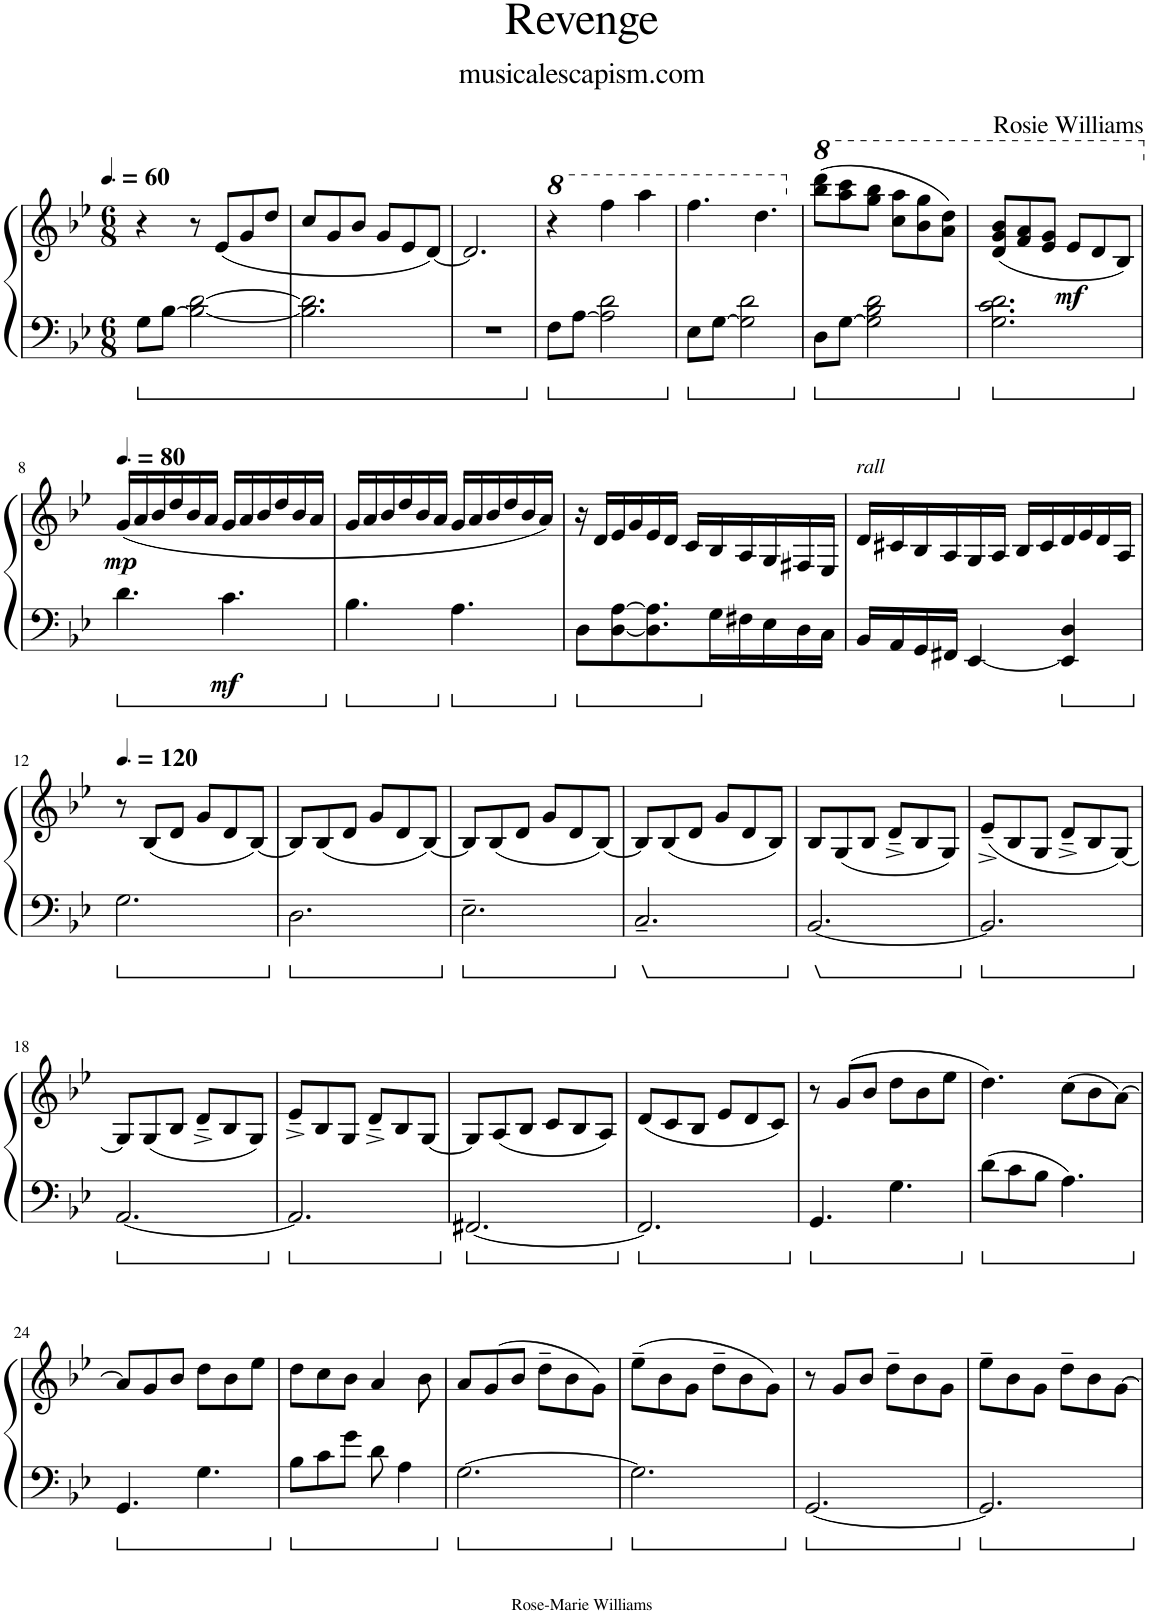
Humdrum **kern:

**kern	**kern	**dynam
*part1	*part1	*part1
*staff2	*staff1	*staff1/2
*I"Piano	*	*
*I'Pno.	*	*
*clefF4	*clefG2	*
*k[b-e-]	*k[b-e-]	*
*M6/8	*M6/8	*
*MM90	*MM90	*
=1	=1	=1
8G\L	4r	.
[8B-\J	.	.
2B-\_ [2d\	8r	.
.	(8e-/L	.
.	8g/	.
.	8dd/J	.
=2	=2	=2
2.B-\] 2.d\]	8cc/L	.
.	8g/	.
.	8b-/J	.
.	8g/L	.
.	8e-/	.
.	[8d/J)	.
=3	=3	=3
2.r	2.d/]	.
=4	=4	=4
*	*8va	*
8F\L	4r	.
[8A\J	.	.
2A\] 2d\	4fff\	.
.	4aaa\	.
=5	=5	=5
8E-\L	4.fff\	.
[8G\J	.	.
2G\] 2d\	.	.
.	4.ddd\	.
=6	=6	=6
*	*X8va	*
*	*8va	*
8D\L	(8bbb-\ 8dddd\L	.
[8G\J	8aaa\ 8cccc\	.
2G\] 2B-\ 2d\	8ggg\ 8bbb-\J	.
.	8ccc\ 8aaa\L	.
.	8bb-\ 8ggg\	.
.	8aa\ 8ddd\J)	.
=7	=7	=7
2.G\ 2.c\ 2.d\	(8dd/ 8gg/ 8bb-/L	.
.	8ff/ 8aa/	.
.	8ee-/ 8gg/J	.
!	!	!LO:DY:b
.	8ee-/L	mf
.	8dd/	.
.	8b-/J)	.
!!LO:LB:g=z
=8	=8	=8
*	*X8va	*
*	*MM120	*
!	!	!LO:DY:b
4.d\	(16g/LL	mp
.	16a/	.
.	16b-/	.
.	16dd/	.
.	16b-/	.
.	16a/JJ	.
!	!	!LO:DY:b=2
4.c\	16g/LL	mf
.	16a/	.
.	16b-/	.
.	16dd/	.
.	16b-/	.
.	16a/JJ	.
=9	=9	=9
4.B-\	16g/LL	.
.	16a/	.
.	16b-/	.
.	16dd/	.
.	16b-/	.
.	16a/JJ	.
4.A\	16g/LL	.
.	16a/	.
.	16b-/	.
.	16dd/	.
.	16b-/	.
.	16a/JJ)	.
=10	=10	=10
8D\L	16r	.
.	16d/LL	.
[8D\ [8A\	16e-/	.
.	16g/	.
8.D\] 8.A\]	16e-/	.
.	16d/JJ	.
.	16c/LL	.
16G\L	16B-/	.
16F#X\	16A/	.
16E-\	16G/	.
16D\	16F#X/	.
16C\JJ	16E-/JJ	.
=11	=11	=11
!	!LO:TX:a:i:t=rall	!
16BB-/LL	16d/LL	.
16AA/	16c#X/	.
16GG/	16B-/	.
16FF#X/JJ	16A/	.
[4EE-/	16G/	.
.	16A/JJ	.
.	16B-/LL	.
.	16c#/	.
4EE-/] 4D/	16d/	.
.	16e-/	.
.	16d/	.
.	16A/JJ	.
!!LO:LB:g=z
=12	=12	=12
*	*MM180	*
2.G\	8r	.
.	(8B-/L	.
.	8d/J	.
.	8g/L	.
.	8d/	.
.	[8B-/J)	.
=13	=13	=13
2.D\	8B-/L]	.
.	(8B-/	.
.	8d/J	.
.	8g/L	.
.	8d/	.
.	[8B-/J)	.
=14	=14	=14
2.E-~\	8B-/L]	.
.	(8B-/	.
.	8d/J	.
.	8g/L	.
.	8d/	.
.	[8B-/J)	.
=15	=15	=15
2.C~/	8B-/L]	.
.	(8B-/	.
.	8d/J	.
.	8g/L	.
.	8d/	.
.	8B-/J)	.
=16	=16	=16
[2.BB-/	8B-/L	.
.	(8G/	.
.	8B-/J	.
.	8d~^/L	.
.	8B-/	.
.	8G/J)	.
=17	=17	=17
2.BB-/]	(8e-~^/L	.
.	8B-/	.
.	8G/J	.
.	8d~^/L	.
.	8B-/	.
.	[8G/J)	.
!!LO:LB:g=z
=18	=18	=18
[2.AA/	8G/L]	.
.	(8G/	.
.	8B-/J	.
.	8d~^/L	.
.	8B-/	.
.	8G/J)	.
=19	=19	=19
2.AA/]	8e-~^/L	.
.	8B-/	.
.	8G/J	.
.	8d~^/L	.
.	8B-/	.
.	[8G/J	.
=20	=20	=20
[2.FF#X/	8G/L]	.
.	(8A/	.
.	8B-/J	.
.	8c/L	.
.	8B-/	.
.	8A/J)	.
=21	=21	=21
2.FF#/]	(8d/L	.
.	8c/	.
.	8B-/J	.
.	8e-/L	.
.	8d/	.
.	8c/J)	.
=22	=22	=22
4.GG/	8r	.
.	(8g/L	.
.	8b-/J	.
4.G\	8dd\L	.
.	8b-\	.
.	8ee-\J	.
=23	=23	=23
8d\L	4.dd\)	.
8c\	.	.
8B-\J	.	.
4.A\	(8cc\L	.
.	8b-\	.
.	[8a\J)	.
!!LO:LB:g=z
=24	=24	=24
4.GG/	8a/L]	.
.	8g/	.
.	8b-/J	.
4.G\	8dd\L	.
.	8b-\	.
.	8ee-\J	.
=25	=25	=25
8B-\L	8dd\L	.
8c\	8cc\	.
8g\J	8b-\J	.
8d\	4a/	.
4A\	.	.
.	8b-\	.
=26	=26	=26
[2.G\	8a/L	.
.	(8g/	.
.	8b-/J	.
.	8dd~\L	.
.	8b-\	.
.	8g\J)	.
=27	=27	=27
2.G\]	(8ee-~\L	.
.	8b-\	.
.	8g\J	.
.	8dd~\L	.
.	8b-\	.
.	8g\J)	.
=28	=28	=28
[2.GG/	8r	.
.	8g/L	.
.	8b-/J	.
.	8dd~\L	.
.	8b-\	.
.	8g\J	.
=29	=29	=29
2.GG/]	8ee-~\L	.
.	8b-\	.
.	8g\J	.
.	8dd~\L	.
.	8b-\	.
.	[8g\J	.
=	=	=
*-	*-	*-
